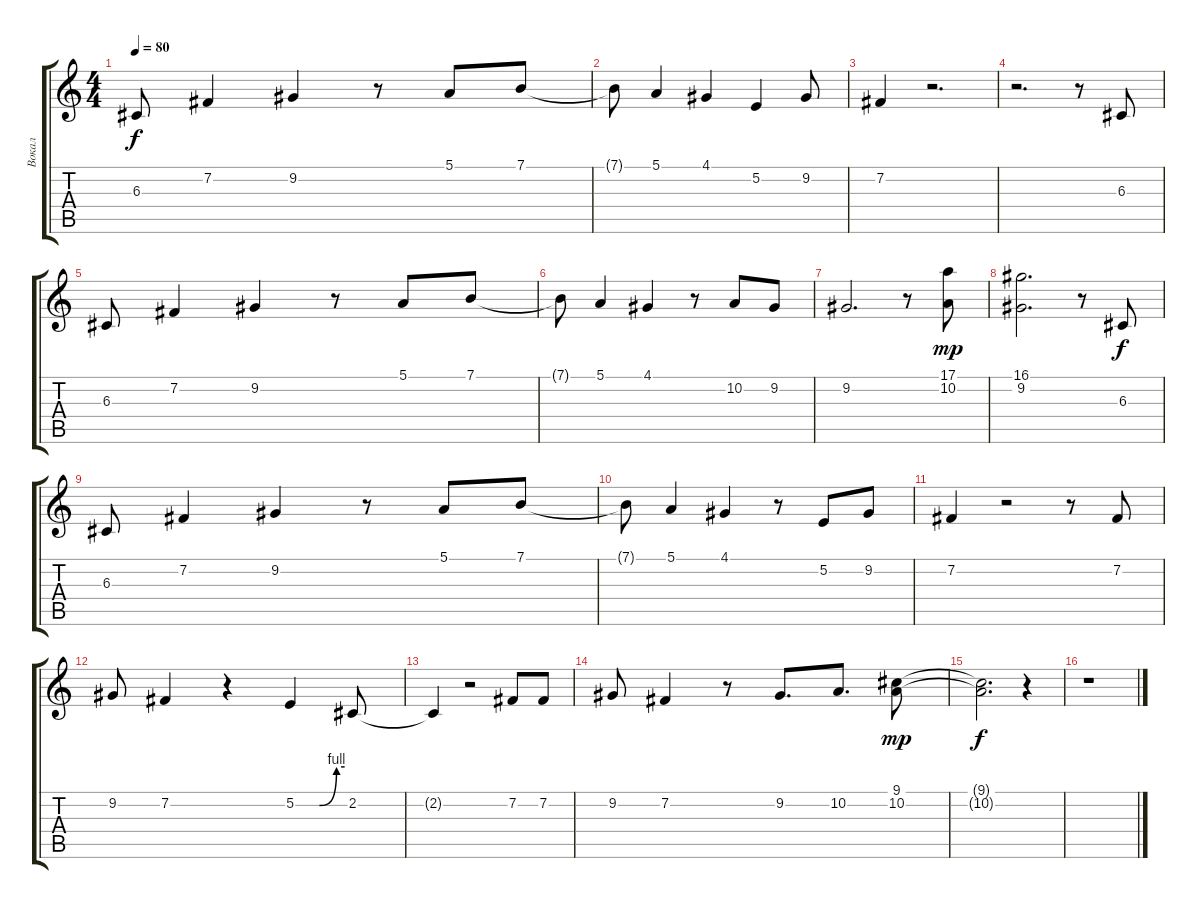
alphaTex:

\track ("Вокал" "Вокал") {instrument oboe}
\staff {score tabs}
\tuning (E4 B3 G3 D3 A2 E2) {hide}
\ts (4 4)
\tempo 80
\clef g2
\ks c
6.3.8{dy f} 7.2.4 9.2.4 r.8 5.1.8 7.1.8 |
7.1{t}.8 5.1.4 4.1.4 5.2.4 9.2.8 |
7.2.4 r.2{d} |
r.2{d} r.8 6.3.8 |
6.3.8 7.2.4 9.2.4 r.8 5.1.8 7.1.8 |
7.1{t}.8 5.1.4 4.1.4 r.8 10.2.8 9.2.8 |
9.2.2{d} r.8 (17.1 10.2).8{dy mp} |
(16.1 9.2).2{d} r.8 6.3.8{dy f} |
6.3.8 7.2.4 9.2.4 r.8 5.1.8 7.1.8 |
7.1{t}.8 5.1.4 4.1.4 r.8 5.2.8 9.2.8 |
7.2.4 r.2 r.8 7.2.8 |
9.2.8 7.2.4 r.4 5.2{be (custom 0 0 29 0 50 4 60 4)}.4 2.2.8 |
2.2{t}.4 r.2 7.2.8 7.2.8 |
9.2.8 7.2.4 r.8 9.2.8{d} 10.2.8{d} (9.1 10.2).8{dy mp} |
(9.1{t} 10.2{t}).2{d dy f} r.4 |
r.1
